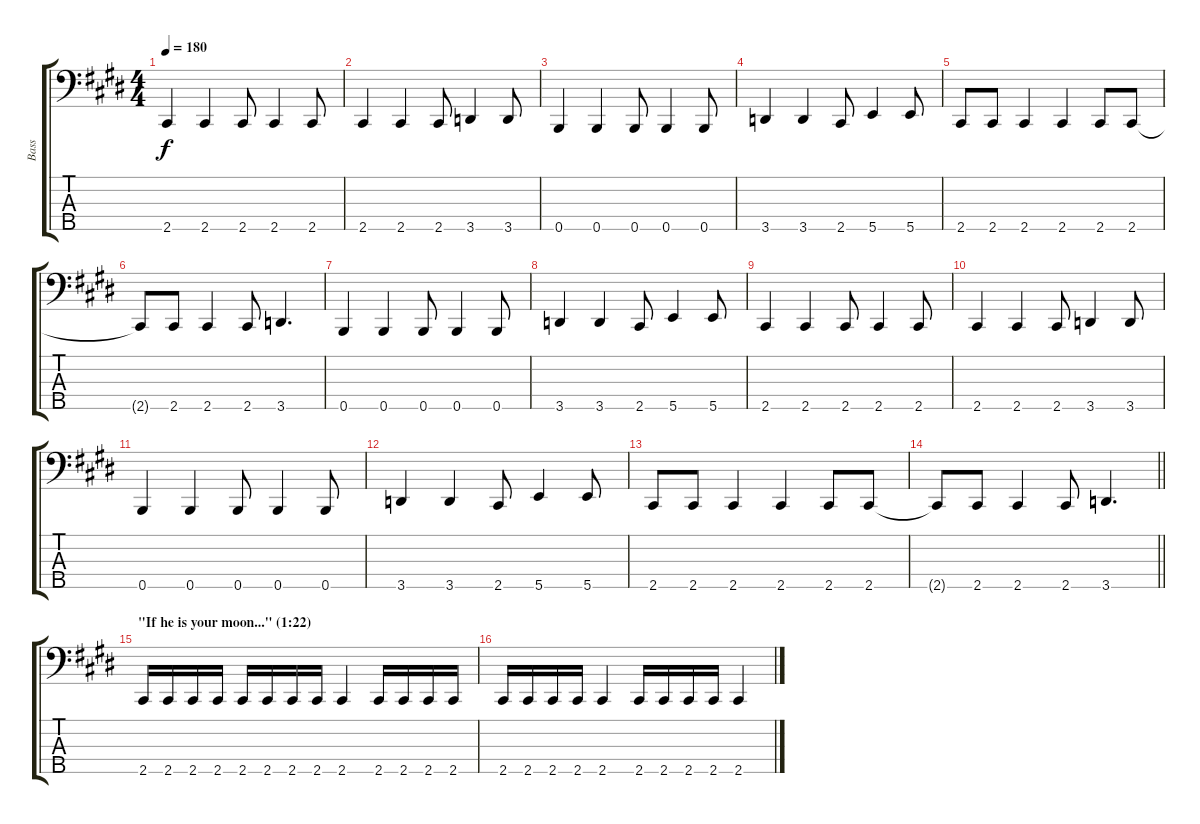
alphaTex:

\track ("Bass" "Bass") {instrument electricbassfinger}
\staff {score tabs}
\tuning (G2 D2 A1 E1 B0) {hide}
\ts (4 4)
\tempo 180
\clef f4
\ks c#minor
2.5.4{dy f} 2.5.4 2.5.8 2.5.4 2.5.8 |
2.5.4 2.5.4 2.5.8 3.5.4 3.5.8 |
0.5.4 0.5.4 0.5.8 0.5.4 0.5.8 |
3.5.4 3.5.4 2.5.8 5.5.4 5.5.8 |
2.5.8 2.5.8 2.5.4 2.5.4 2.5.8 2.5.8 |
2.5{t}.8 2.5.8 2.5.4 2.5.8 3.5.4{d} |
0.5.4 0.5.4 0.5.8 0.5.4 0.5.8 |
3.5.4 3.5.4 2.5.8 5.5.4 5.5.8 |
2.5.4 2.5.4 2.5.8 2.5.4 2.5.8 |
2.5.4 2.5.4 2.5.8 3.5.4 3.5.8 |
0.5.4 0.5.4 0.5.8 0.5.4 0.5.8 |
3.5.4 3.5.4 2.5.8 5.5.4 5.5.8 |
2.5.8 2.5.8 2.5.4 2.5.4 2.5.8 2.5.8 |
\barLineRight lightlight
2.5{t}.8 2.5.8 2.5.4 2.5.8 3.5.4{d} |
\section ("" "\"If he is your moon...\" (1:22)")
2.5.16 2.5.16 2.5.16 2.5.16 2.5.16 2.5.16 2.5.16 2.5.16 2.5.4 2.5.16 2.5.16 2.5.16 2.5.16 |
2.5.16 2.5.16 2.5.16 2.5.16 2.5.4 2.5.16 2.5.16 2.5.16 2.5.16 2.5.4
